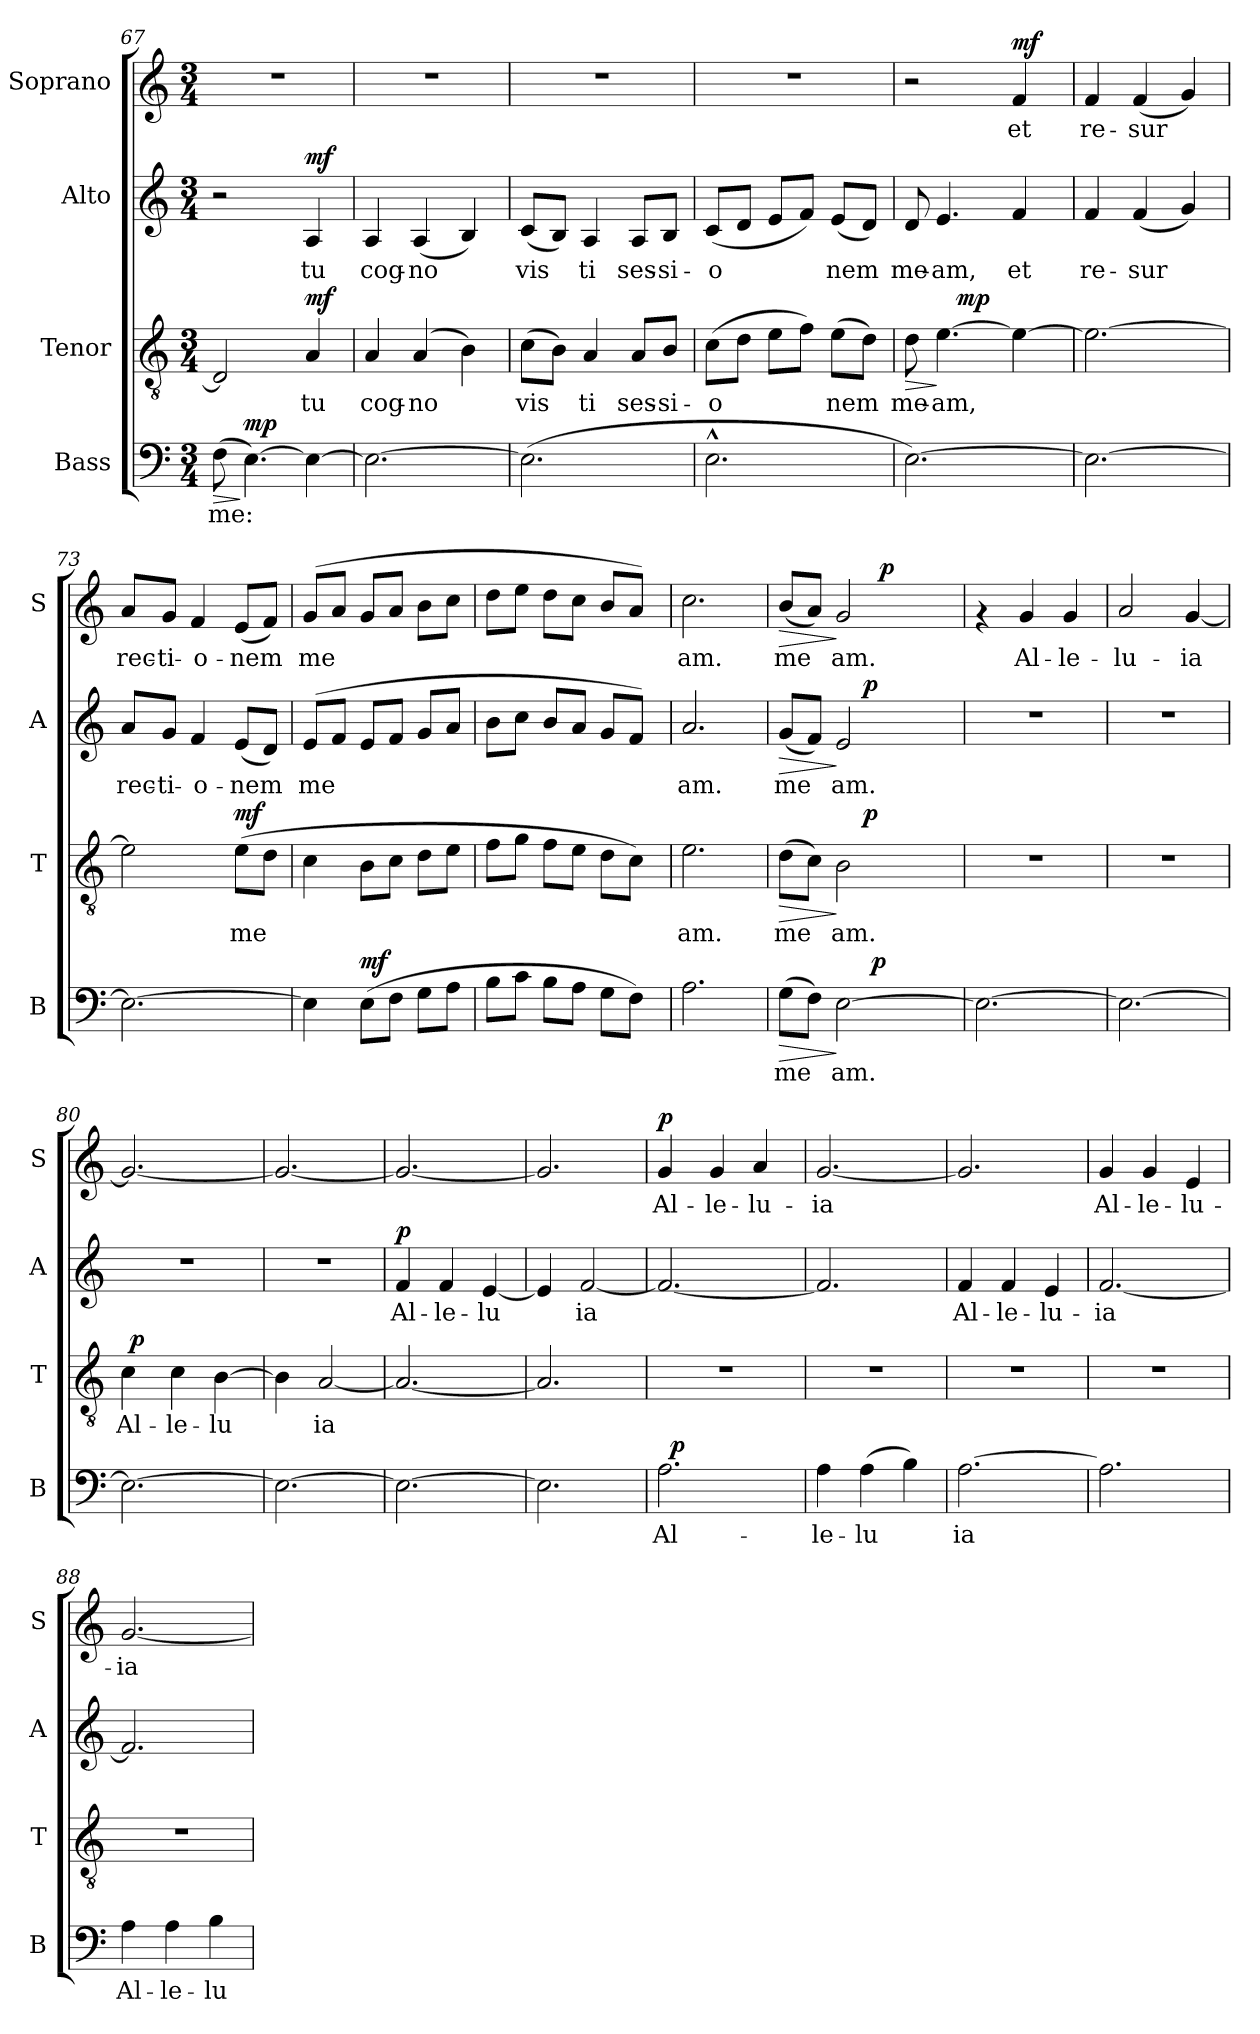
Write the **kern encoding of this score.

**kern	**text	**dynam	**kern	**text	**dynam	**kern	**text	**dynam	**kern	**text	**dynam
*part4	*part4	*part4	*part3	*part3	*part3	*part2	*part2	*part2	*part1	*part1	*part1
*staff4	*staff4	*staff4	*staff3	*staff3	*staff3	*staff2	*staff2	*staff2	*staff1	*staff1	*staff1
*I"Bass	*	*	*I"Tenor	*	*	*I"Alto	*	*	*I"Soprano	*	*
*I'B	*	*	*I'T	*	*	*I'A	*	*	*I'S	*	*
*clefF4	*	*	*clefGv2	*	*	*clefG2	*	*	*clefG2	*	*
*k[]	*	*	*k[]	*	*	*k[]	*	*	*k[]	*	*
*C:	*	*	*C:	*	*	*C:	*	*	*C:	*	*
*M3/4	*	*	*M3/4	*	*	*M3/4	*	*	*M3/4	*	*
=67	=67	=67	=67	=67	=67	=67	=67	=67	=67	=67	=67
!	!LO:LY:b:cj	!LO:HP:b	!	!LO:LY:b:cj	!	!	!	!	!	!	!
(>8F\	me:	>	2D/]	.	.	2r	.	.	2.r	.	.
!	!LO:LY:b:cj	!LO:DY:n=1:a	!	!	!	!	!	!	!	!	!
[>4.E\)	.	] mp	.	.	.	.	.	.	.	.	.
!	!LO:LY:b:cj	!	!	!LO:LY:b:cj	!LO:DY:a	!	!LO:LY:b:cj	!LO:DY:a	!	!	!
4E\_>	.	.	4A/	tu	mf	4A/	tu	mf	.	.	.
=68	=68	=68	=68	=68	=68	=68	=68	=68	=68	=68	=68
!	!LO:LY:b:cj	!	!	!LO:LY:b:cj	!	!	!LO:LY:b:cj	!	!	!	!
2.E\_>	.	.	4A/	cog-	.	4A/	cog-	.	2.r	.	.
!	!	!	!	!LO:LY:b:cj	!	!	!LO:LY:b:cj	!	!	!	!
.	.	.	(>4A/	-no-	.	(<4A/	-no-	.	.	.	.
!	!	!	!	!LO:LY:b:cj	!	!	!LO:LY:b:cj	!	!	!	!
.	.	.	4B\)	--	.	4B/)	--	.	.	.	.
=69	=69	=69	=69	=69	=69	=69	=69	=69	=69	=69	=69
!	!LO:LY:b:cj	!	!	!LO:LY:b:cj	!	!	!LO:LY:b:cj	!	!	!	!
(>2.E\]	.	.	(>8c\L	-vis-	.	(<8c/L	-vis-	.	2.r	.	.
!	!	!	!	!LO:LY:b:cj	!	!	!LO:LY:b:cj	!	!	!	!
.	.	.	8B\J)	--	.	8B/J)	--	.	.	.	.
!	!	!	!	!LO:LY:b:cj	!	!	!LO:LY:b:cj	!	!	!	!
.	.	.	4A/	-ti	.	4A/	-ti	.	.	.	.
!	!	!	!	!LO:LY:b:cj	!	!	!LO:LY:b:cj	!	!	!	!
.	.	.	8A/L	ses-	.	8A/L	ses-	.	.	.	.
!	!	!	!	!LO:LY:b:cj	!	!	!LO:LY:b:cj	!	!	!	!
.	.	.	8B/J	-si-	.	8B/J	-si-	.	.	.	.
!!LO:PB:g=z
=70	=70	=70	=70	=70	=70	=70	=70	=70	=70	=70	=70
!	!LO:LY:b:cj	!	!	!LO:LY:b:cj	!	!	!LO:LY:b:cj	!	!	!	!
2.E^^>\	.	.	(>8c\L	-o-	.	(<8c/L	-o-	.	2.r	.	.
!	!	!	!	!LO:LY:b:cj	!	!	!LO:LY:b:cj	!	!	!	!
.	.	.	8d\J	--	.	8d/J	--	.	.	.	.
!	!	!	!	!LO:LY:b:cj	!	!	!LO:LY:b:cj	!	!	!	!
.	.	.	8e\L	--	.	8e/L	--	.	.	.	.
!	!	!	!	!LO:LY:b:cj	!	!	!LO:LY:b:cj	!	!	!	!
.	.	.	8f\J)	--	.	8f/J)	--	.	.	.	.
!	!	!	!	!LO:LY:b:cj	!	!	!LO:LY:b:cj	!	!	!	!
.	.	.	(>8e\L	-nem	.	(<8e/L	-nem	.	.	.	.
!	!	!	!	!LO:LY:b:cj	!	!	!LO:LY:b:cj	!	!	!	!
.	.	.	8d\J)	.	.	8d/J)	.	.	.	.	.
=71	=71	=71	=71	=71	=71	=71	=71	=71	=71	=71	=71
!	!LO:LY:b:cj	!	!	!LO:LY:b:cj	!LO:HP:b	!	!LO:LY:b:cj	!	!	!	!
*	*	*	*^	*	*	*	*	*	*	*	*
[>2.E\)	.	.	8d\	8.ryy	me-	>	8d/	me-	.	2r	.	.
!	!	!	!	!	!LO:LY:b:cj	!	!	!LO:LY:b:cj	!	!	!	!
.	.	.	[>4.e\	.	-am,	]	4.e/	-am,	.	.	.	.
!	!	!	!	!	!	!LO:DY:a	!	!	!	!	!	!
.	.	.	.	2ryy	.	mp	.	.	.	.	.	.
!	!	!	!	!	!LO:LY:b:cj	!	!	!LO:LY:b:cj	!	!	!LO:LY:b:cj	!LO:DY:a
.	.	.	4e\_>	.	.	.	4f/	et	.	4f/	et	mf
.	.	.	.	16ryy	.	.	.	.	.	.	.	.
=72	=72	=72	=72	=72	=72	=72	=72	=72	=72	=72	=72	=72
!	!LO:LY:b:cj	!	!	!	!LO:LY:b:cj	!	!	!LO:LY:b:cj	!	!	!LO:LY:b:cj	!
*	*	*	*v	*v	*	*	*	*	*	*	*	*
2.E\_>	.	.	2.e\_>	.	.	4f/	re-	.	4f/	re-	.
!	!	!	!	!	!	!	!LO:LY:b:cj	!	!	!LO:LY:b:cj	!
.	.	.	.	.	.	(<4f/	-sur-	.	(<4f/	-sur-	.
!	!	!	!	!	!	!	!LO:LY:b:cj	!	!	!LO:LY:b:cj	!
.	.	.	.	.	.	4g/)	--	.	4g/)	--	.
=73	=73	=73	=73	=73	=73	=73	=73	=73	=73	=73	=73
!	!LO:LY:b:cj	!	!	!LO:LY:b:cj	!	!	!LO:LY:b:cj	!	!	!LO:LY:b:cj	!
2.E\_>	.	.	2e\]	.	.	8a/L	-rec-	.	8a/L	-rec-	.
!	!	!	!	!	!	!	!LO:LY:b:cj	!	!	!LO:LY:b:cj	!
.	.	.	.	.	.	8g/J	-ti-	.	8g/J	-ti-	.
!	!	!	!	!	!	!	!LO:LY:b:cj	!	!	!LO:LY:b:cj	!
.	.	.	.	.	.	4f/	-o-	.	4f/	-o-	.
!	!	!	!	!LO:LY:b:cj	!LO:DY:a	!	!LO:LY:b:cj	!	!	!LO:LY:b:cj	!
.	.	.	(>8e\L	me-	mf	(<8e/L	-nem	.	(<8e/L	-nem	.
!	!	!	!	!LO:LY:b:cj	!	!	!LO:LY:b:cj	!	!	!LO:LY:b:cj	!
.	.	.	8d\J	--	.	8d/J)	.	.	8f/J)	.	.
=74	=74	=74	=74	=74	=74	=74	=74	=74	=74	=74	=74
!	!LO:LY:b:cj	!	!	!LO:LY:b:cj	!	!	!LO:LY:b:cj	!	!	!LO:LY:b:cj	!
4E\]	.	.	4c\	--	.	(>8e/L	me-	.	(>8g/L	me-	.
!	!	!	!	!	!	!	!LO:LY:b:cj	!	!	!LO:LY:b:cj	!
.	.	.	.	.	.	8f/J	--	.	8a/J	--	.
!	!LO:LY:b:cj	!LO:DY:a	!	!LO:LY:b:cj	!	!	!LO:LY:b:cj	!	!	!LO:LY:b:cj	!
(>8E\L	.	mf	8B\L	--	.	8e/L	--	.	8g/L	--	.
!	!LO:LY:b:cj	!	!	!LO:LY:b:cj	!	!	!LO:LY:b:cj	!	!	!LO:LY:b:cj	!
8F\J	.	.	8c\J	--	.	8f/J	--	.	8a/J	--	.
!	!LO:LY:b:cj	!	!	!LO:LY:b:cj	!	!	!LO:LY:b:cj	!	!	!LO:LY:b:cj	!
8G\L	.	.	8d\L	--	.	8g/L	--	.	8b\L	--	.
!	!LO:LY:b:cj	!	!	!LO:LY:b:cj	!	!	!LO:LY:b:cj	!	!	!LO:LY:b:cj	!
8A\J	.	.	8e\J	--	.	8a/J	--	.	8cc\J	--	.
=75	=75	=75	=75	=75	=75	=75	=75	=75	=75	=75	=75
!	!LO:LY:b:cj	!	!	!LO:LY:b:cj	!	!	!LO:LY:b:cj	!	!	!LO:LY:b:cj	!
8B\L	.	.	8f\L	--	.	8b\L	--	.	8dd\L	--	.
!	!LO:LY:b:cj	!	!	!LO:LY:b:cj	!	!	!LO:LY:b:cj	!	!	!LO:LY:b:cj	!
8c\J	.	.	8g\J	--	.	8cc\J	--	.	8ee\J	--	.
!	!LO:LY:b:cj	!	!	!LO:LY:b:cj	!	!	!LO:LY:b:cj	!	!	!LO:LY:b:cj	!
8B\L	.	.	8f\L	--	.	8b/L	--	.	8dd\L	--	.
!	!LO:LY:b:cj	!	!	!LO:LY:b:cj	!	!	!LO:LY:b:cj	!	!	!LO:LY:b:cj	!
8A\J	.	.	8e\J	--	.	8a/J	--	.	8cc\J	--	.
!	!LO:LY:b:cj	!	!	!LO:LY:b:cj	!	!	!LO:LY:b:cj	!	!	!LO:LY:b:cj	!
8G\L	.	.	8d\L	--	.	8g/L	--	.	8b/L	--	.
!	!LO:LY:b:cj	!	!	!LO:LY:b:cj	!	!	!LO:LY:b:cj	!	!	!LO:LY:b:cj	!
8F\J)	.	.	8c\J)	--	.	8f/J)	--	.	8a/J)	--	.
=76	=76	=76	=76	=76	=76	=76	=76	=76	=76	=76	=76
!	!LO:LY:b:cj	!	!	!LO:LY:b:cj	!	!	!LO:LY:b:cj	!	!	!LO:LY:b:cj	!
2.A\	.	.	2.e\	-am.	.	2.a/	-am.	.	2.cc\	-am.	.
!!LO:PB:g=z
=77	=77	=77	=77	=77	=77	=77	=77	=77	=77	=77	=77
!	!LO:LY:b:cj	!LO:HP:b	!	!LO:LY:b:cj	!LO:HP:b	!	!LO:LY:b:cj	!LO:HP:b	!	!LO:LY:b:cj	!LO:HP:b
*^	*	*	*^	*	*	*^	*	*	*^	*	*
(>8G\L	4.ryy	me-	>	(>8d\L	4ryy	me-	>	(<8g/L	4ryy	me-	>	(<8b/L	4ryy	me-	>
!	!	!LO:LY:b:cj	!	!	!	!LO:LY:b:cj	!	!	!	!LO:LY:b:cj	!	!	!	!LO:LY:b:cj	!
8F\J)	.	--	.	8c\J)	.	--	.	8f/J)	.	--	.	8a/J)	.	--	.
!	!	!LO:LY:b:cj	!	!	!	!LO:LY:b:cj	!	!	!	!LO:LY:b:cj	!	!	!	!LO:LY:b:cj	!
[>2E\	.	-am.	]	2B\	16..ryy	-am.	]	2e/	16..ryy	-am.	]	2g/	8ryy	-am.	]
!	!	!	!	!	!	!	!LO:DY:a	!	!	!	!LO:DY:a	!	!	!	!
.	.	.	.	.	4ryy	.	p	.	4ryy	.	p	.	.	.	.
!	!	!	!LO:DY:a	!	!	!	!	!	!	!	!	!	!	!	!
.	4.ryy	.	p	.	.	.	.	.	.	.	.	.	64ryy	.	.
!	!	!	!	!	!	!	!	!	!	!	!	!	!	!	!LO:DY:a
.	.	.	.	.	.	.	.	.	.	.	.	.	4ryy	.	p
.	.	.	.	.	8ryy	.	.	.	8ryy	.	.	.	.	.	.
.	.	.	.	.	.	.	.	.	.	.	.	.	16..ryy	.	.
.	.	.	.	.	64ryy	.	.	.	64ryy	.	.	.	.	.	.
=78	=78	=78	=78	=78	=78	=78	=78	=78	=78	=78	=78	=78	=78	=78	=78
!	!	!LO:LY:b:cj	!	!	!	!	!	!	!	!	!	!	!	!	!
*v	*v	*	*	*	*	*	*	*v	*v	*	*	*v	*v	*	*
*	*	*	*v	*v	*	*	*	*	*	*	*	*
2.E\_>	.	.	2.r	.	.	2.r	.	.	4rf	.	.
!	!	!	!	!	!	!	!	!	!	!LO:LY:b:cj	!
.	.	.	.	.	.	.	.	.	4g/	Al-	.
!	!	!	!	!	!	!	!	!	!	!LO:LY:b:cj	!
.	.	.	.	.	.	.	.	.	4g/	-le-	.
=79	=79	=79	=79	=79	=79	=79	=79	=79	=79	=79	=79
!	!LO:LY:b:cj	!	!	!	!	!	!	!	!	!LO:LY:b:cj	!
2.E\_>	.	.	2.r	.	.	2.r	.	.	2a/	-lu-	.
!	!	!	!	!	!	!	!	!	!	!LO:LY:b:cj	!
.	.	.	.	.	.	.	.	.	[<4g/	-ia	.
=80	=80	=80	=80	=80	=80	=80	=80	=80	=80	=80	=80
!	!LO:LY:b:cj	!	!	!LO:LY:b:cj	!	!	!	!	!	!LO:LY:b:cj	!
*	*	*	*^	*	*	*	*	*	*	*	*
2.E\_>	.	.	4c\	64ryy	Al-	.	2.r	.	.	2.g/_<	.	.
!	!	!	!	!	!	!LO:DY:a	!	!	!	!	!	!
.	.	.	.	2ryy	.	p	.	.	.	.	.	.
!	!	!	!	!	!LO:LY:b:cj	!	!	!	!	!	!	!
.	.	.	4c\	.	-le-	.	.	.	.	.	.	.
!	!	!	!	!	!LO:LY:b:cj	!	!	!	!	!	!	!
.	.	.	[>4B\	.	-lu-	.	.	.	.	.	.	.
.	.	.	.	8...ryy	.	.	.	.	.	.	.	.
=81	=81	=81	=81	=81	=81	=81	=81	=81	=81	=81	=81	=81
!	!LO:LY:b:cj	!	!	!	!LO:LY:b:cj	!	!	!	!	!	!LO:LY:b:cj	!
*	*	*	*v	*v	*	*	*	*	*	*	*	*
2.E\_>	.	.	4B\]	--	.	2.r	.	.	2.g/_<	.	.
!	!	!	!	!LO:LY:b:cj	!	!	!	!	!	!	!
.	.	.	[<2A/	-ia	.	.	.	.	.	.	.
=82	=82	=82	=82	=82	=82	=82	=82	=82	=82	=82	=82
!	!LO:LY:b:cj	!	!	!LO:LY:b:cj	!	!	!LO:LY:b:cj	!LO:DY:a	!	!LO:LY:b:cj	!
2.E\_>	.	.	2.A/_<	.	.	4f/	Al-	p	2.g/_<	.	.
!	!	!	!	!	!	!	!LO:LY:b:cj	!	!	!	!
.	.	.	.	.	.	4f/	-le-	.	.	.	.
!	!	!	!	!	!	!	!LO:LY:b:cj	!	!	!	!
.	.	.	.	.	.	[<4e/	-lu-	.	.	.	.
=83	=83	=83	=83	=83	=83	=83	=83	=83	=83	=83	=83
!	!LO:LY:b:cj	!	!	!LO:LY:b:cj	!	!	!LO:LY:b:cj	!	!	!LO:LY:b:cj	!
2.E\]	.	.	2.A/]	.	.	4e/]	--	.	2.g/]	.	.
!	!	!	!	!	!	!	!LO:LY:b:cj	!	!	!	!
.	.	.	.	.	.	[<2f/	-ia	.	.	.	.
!!LO:LB:g=z
=84	=84	=84	=84	=84	=84	=84	=84	=84	=84	=84	=84
!	!LO:LY:b:cj	!	!	!	!	!	!LO:LY:b:cj	!	!	!LO:LY:b:cj	!LO:DY:a
*^	*	*	*	*	*	*	*	*	*	*	*
2.A\	32ryy	Al-	.	2.r	.	.	2.f/_<	.	.	4g/	Al-	p
!	!	!	!LO:DY:a	!	!	!	!	!	!	!	!	!
.	2ryy	.	p	.	.	.	.	.	.	.	.	.
!	!	!	!	!	!	!	!	!	!	!	!LO:LY:b:cj	!
.	.	.	.	.	.	.	.	.	.	4g/	-le-	.
!	!	!	!	!	!	!	!	!	!	!	!LO:LY:b:cj	!
.	.	.	.	.	.	.	.	.	.	4a/	-lu-	.
.	8..ryy	.	.	.	.	.	.	.	.	.	.	.
=85	=85	=85	=85	=85	=85	=85	=85	=85	=85	=85	=85	=85
!	!	!LO:LY:b:cj	!	!	!	!	!	!LO:LY:b:cj	!	!	!LO:LY:b:cj	!
*v	*v	*	*	*	*	*	*	*	*	*	*	*
4A\	-le-	.	2.r	.	.	2.f/]	.	.	[<2.g/	-ia	.
!	!LO:LY:b:cj	!	!	!	!	!	!	!	!	!	!
(>4A\	-lu-	.	.	.	.	.	.	.	.	.	.
!	!LO:LY:b:cj	!	!	!	!	!	!	!	!	!	!
4B\)	--	.	.	.	.	.	.	.	.	.	.
=86	=86	=86	=86	=86	=86	=86	=86	=86	=86	=86	=86
!	!LO:LY:b:cj	!	!	!	!	!	!LO:LY:b:cj	!	!	!LO:LY:b:cj	!
[>2.A\	-ia	.	2.r	.	.	4f/	Al-	.	2.g/]	.	.
!	!	!	!	!	!	!	!LO:LY:b:cj	!	!	!	!
.	.	.	.	.	.	4f/	-le-	.	.	.	.
!	!	!	!	!	!	!	!LO:LY:b:cj	!	!	!	!
.	.	.	.	.	.	4e/	-lu-	.	.	.	.
=87	=87	=87	=87	=87	=87	=87	=87	=87	=87	=87	=87
!	!LO:LY:b:cj	!	!	!	!	!	!LO:LY:b:cj	!	!	!LO:LY:b:cj	!
2.A\]	.	.	2.r	.	.	[<2.f/	-ia	.	4g/	Al-	.
!	!	!	!	!	!	!	!	!	!	!LO:LY:b:cj	!
.	.	.	.	.	.	.	.	.	4g/	-le-	.
!	!	!	!	!	!	!	!	!	!	!LO:LY:b:cj	!
.	.	.	.	.	.	.	.	.	4e/	-lu-	.
=88	=88	=88	=88	=88	=88	=88	=88	=88	=88	=88	=88
!	!LO:LY:b:cj	!	!	!	!	!	!LO:LY:b:cj	!	!	!LO:LY:b:cj	!
4A\	Al-	.	2.r	.	.	2.f/]	.	.	[<2.g/	-ia	.
!	!LO:LY:b:cj	!	!	!	!	!	!	!	!	!	!
4A\	-le-	.	.	.	.	.	.	.	.	.	.
!	!LO:LY:b:cj	!	!	!	!	!	!	!	!	!	!
4B\	-lu-	.	.	.	.	.	.	.	.	.	.
=	=	=	=	=	=	=	=	=	=	=	=
*-	*-	*-	*-	*-	*-	*-	*-	*-	*-	*-	*-
